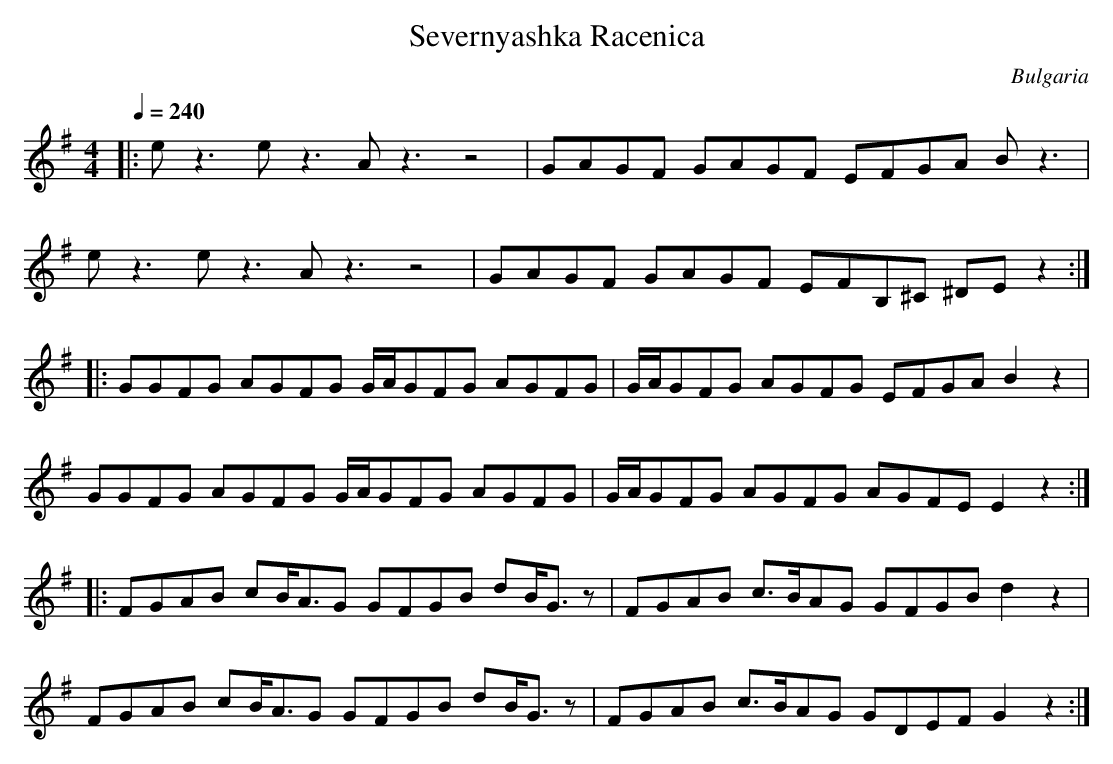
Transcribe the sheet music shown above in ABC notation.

X:1
T: Severnyashka Racenica
O: Bulgaria
M: 4/4
L: 1/8
K: G
Q: 1/4=240
|:ez3 ez3 Az3 z4        |GAGF GAGF EFGA Bz3    |
  ez3 ez3 Az3 z4        |GAGF GAGF EFB,^C ^DEz2::
  GGFG AGFG G/A/GFG AGFG|G/A/GFG AGFG EFGA B2z2|
  GGFG AGFG G/A/GFG AGFG|G/A/GFG AGFG AGFE E2z2::
  FGAB cB<AG GFGB dB<Gz |FGAB c>BAG GFGB d2z2  |
  FGAB cB<AG GFGB dB<Gz |FGAB c>BAG GDEF G2z2  :|
